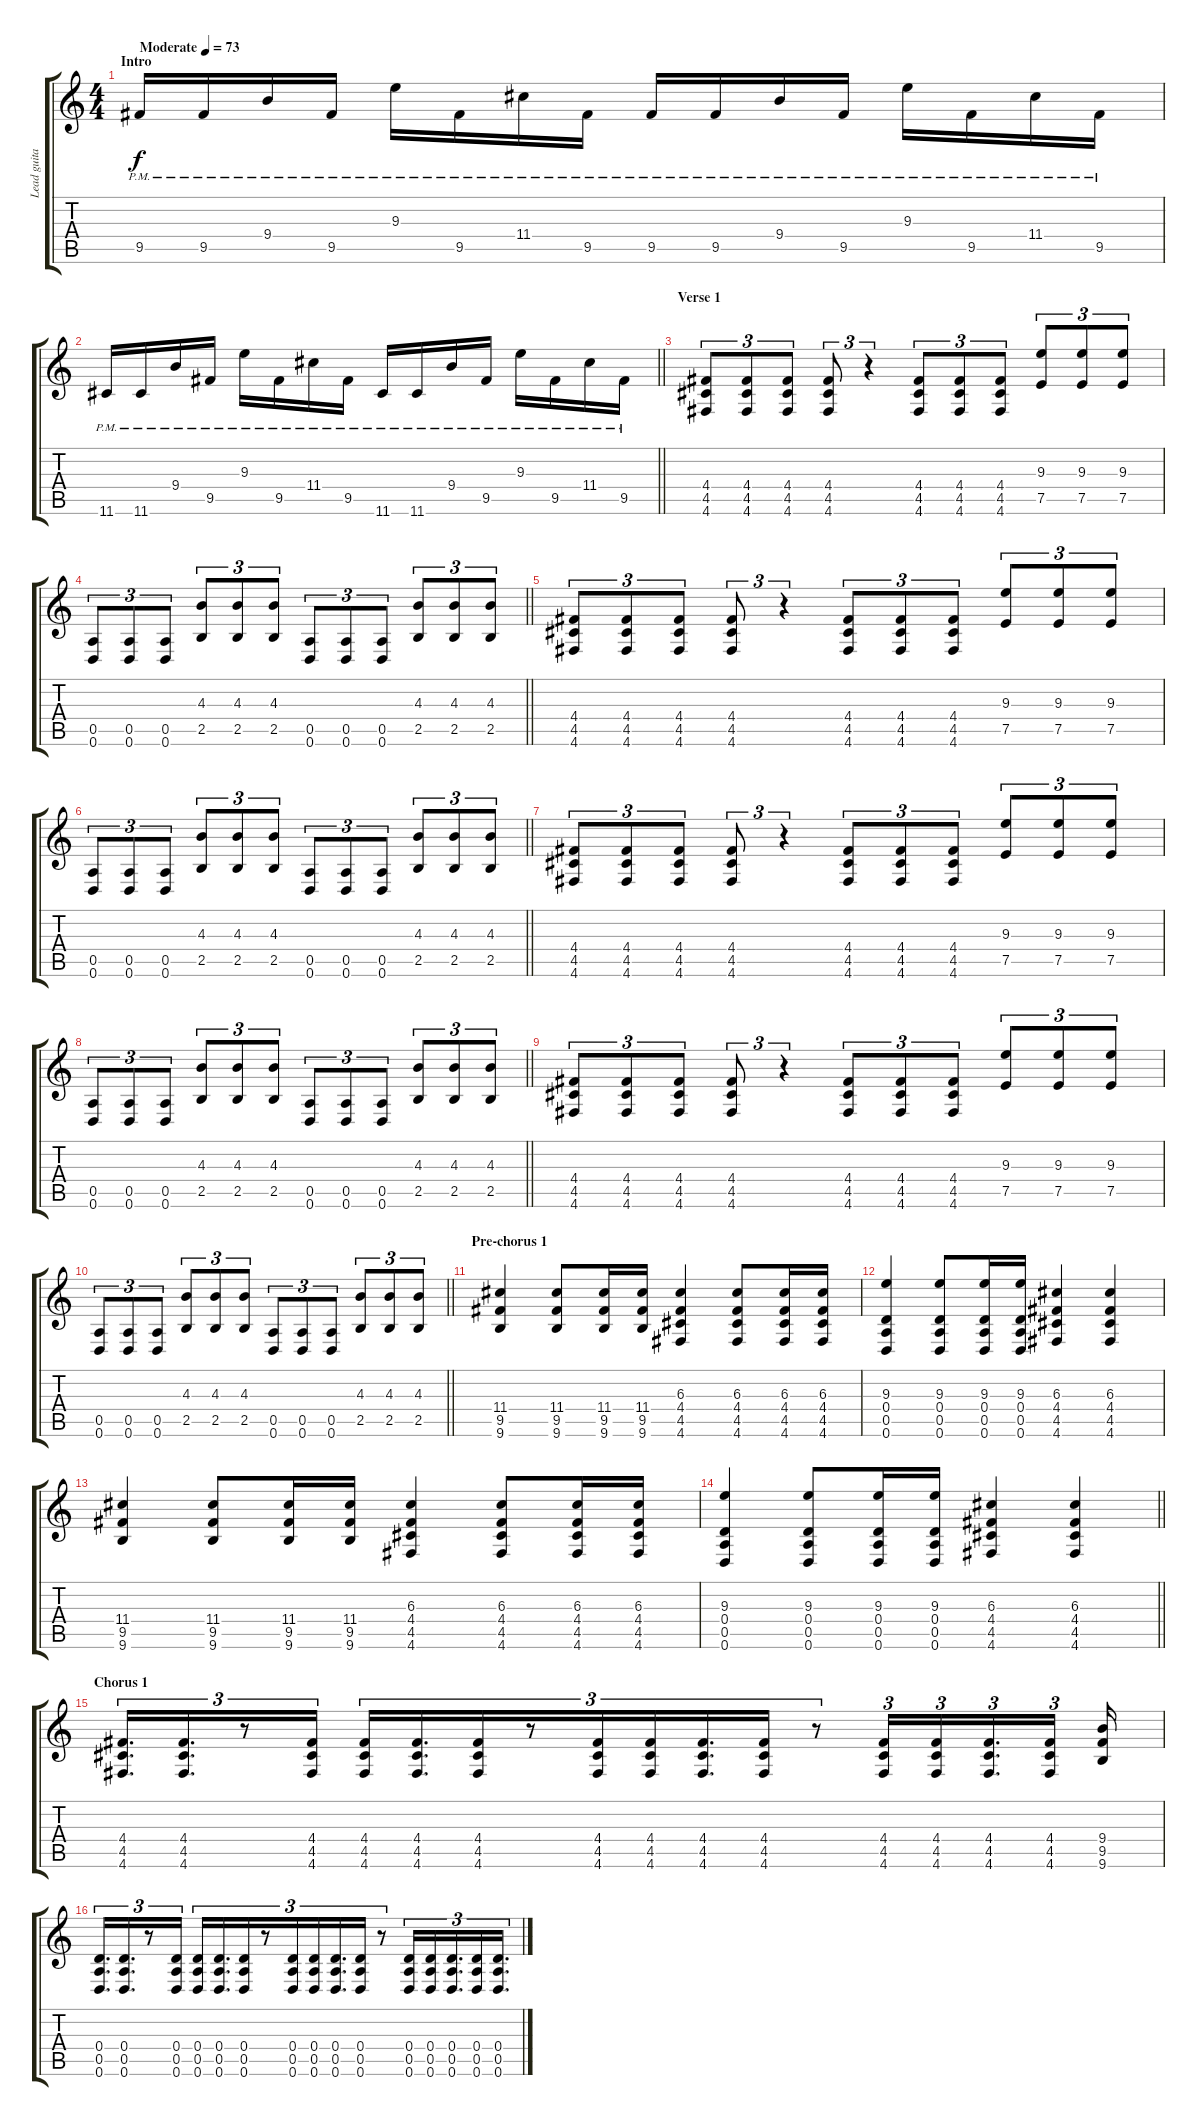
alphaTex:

\track ("Lead guitar" "Lead guita") {instrument distortionguitar}
\staff {score tabs}
\tuning (E4 B3 G3 D3 A2 D2) {hide}
\ts (4 4)
\section ("" "Intro")
\tempo (73 "Moderate")
\clef g2
\ks c
9.5{pm}.16{dy f instrument distortionguitar} 9.5{pm}.16 9.4{pm}.16 9.5{pm}.16 9.3{pm}.16 9.5{pm}.16 11.4{pm}.16 9.5{pm}.16 9.5{pm}.16 9.5{pm}.16 9.4{pm}.16 9.5{pm}.16 9.3{pm}.16 9.5{pm}.16 11.4{pm}.16 9.5{pm}.16 |
\barLineRight lightlight
11.6{pm}.16 11.6{pm}.16 9.4{pm}.16 9.5{pm}.16 9.3{pm}.16 9.5{pm}.16 11.4{pm}.16 9.5{pm}.16 11.6{pm}.16 11.6{pm}.16 9.4{pm}.16 9.5{pm}.16 9.3{pm}.16 9.5{pm}.16 11.4{pm}.16 9.5{pm}.16 |
\section ("" "Verse 1")
(4.4 4.5 4.6).8{tu (3 2)} (4.4 4.5 4.6).8{tu (3 2)} (4.4 4.5 4.6).8{tu (3 2)} (4.4 4.5 4.6).8{tu (3 2)} r.4{tu (3 2)} (4.4 4.5 4.6).8{tu (3 2)} (4.4 4.5 4.6).8{tu (3 2)} (4.4 4.5 4.6).8{tu (3 2)} (9.3 7.5).8{tu (3 2)} (9.3 7.5).8{tu (3 2)} (9.3 7.5).8{tu (3 2)} |
\barLineRight lightlight
(0.5 0.6).8{tu (3 2)} (0.5 0.6).8{tu (3 2)} (0.5 0.6).8{tu (3 2)} (4.3 2.5).8{tu (3 2)} (4.3 2.5).8{tu (3 2)} (4.3 2.5).8{tu (3 2)} (0.5 0.6).8{tu (3 2)} (0.5 0.6).8{tu (3 2)} (0.5 0.6).8{tu (3 2)} (4.3 2.5).8{tu (3 2)} (4.3 2.5).8{tu (3 2)} (4.3 2.5).8{tu (3 2)} |
(4.4 4.5 4.6).8{tu (3 2)} (4.4 4.5 4.6).8{tu (3 2)} (4.4 4.5 4.6).8{tu (3 2)} (4.4 4.5 4.6).8{tu (3 2)} r.4{tu (3 2)} (4.4 4.5 4.6).8{tu (3 2)} (4.4 4.5 4.6).8{tu (3 2)} (4.4 4.5 4.6).8{tu (3 2)} (9.3 7.5).8{tu (3 2)} (9.3 7.5).8{tu (3 2)} (9.3 7.5).8{tu (3 2)} |
\barLineRight lightlight
(0.5 0.6).8{tu (3 2)} (0.5 0.6).8{tu (3 2)} (0.5 0.6).8{tu (3 2)} (4.3 2.5).8{tu (3 2)} (4.3 2.5).8{tu (3 2)} (4.3 2.5).8{tu (3 2)} (0.5 0.6).8{tu (3 2)} (0.5 0.6).8{tu (3 2)} (0.5 0.6).8{tu (3 2)} (4.3 2.5).8{tu (3 2)} (4.3 2.5).8{tu (3 2)} (4.3 2.5).8{tu (3 2)} |
(4.4 4.5 4.6).8{tu (3 2)} (4.4 4.5 4.6).8{tu (3 2)} (4.4 4.5 4.6).8{tu (3 2)} (4.4 4.5 4.6).8{tu (3 2)} r.4{tu (3 2)} (4.4 4.5 4.6).8{tu (3 2)} (4.4 4.5 4.6).8{tu (3 2)} (4.4 4.5 4.6).8{tu (3 2)} (9.3 7.5).8{tu (3 2)} (9.3 7.5).8{tu (3 2)} (9.3 7.5).8{tu (3 2)} |
\barLineRight lightlight
(0.5 0.6).8{tu (3 2)} (0.5 0.6).8{tu (3 2)} (0.5 0.6).8{tu (3 2)} (4.3 2.5).8{tu (3 2)} (4.3 2.5).8{tu (3 2)} (4.3 2.5).8{tu (3 2)} (0.5 0.6).8{tu (3 2)} (0.5 0.6).8{tu (3 2)} (0.5 0.6).8{tu (3 2)} (4.3 2.5).8{tu (3 2)} (4.3 2.5).8{tu (3 2)} (4.3 2.5).8{tu (3 2)} |
(4.4 4.5 4.6).8{tu (3 2)} (4.4 4.5 4.6).8{tu (3 2)} (4.4 4.5 4.6).8{tu (3 2)} (4.4 4.5 4.6).8{tu (3 2)} r.4{tu (3 2)} (4.4 4.5 4.6).8{tu (3 2)} (4.4 4.5 4.6).8{tu (3 2)} (4.4 4.5 4.6).8{tu (3 2)} (9.3 7.5).8{tu (3 2)} (9.3 7.5).8{tu (3 2)} (9.3 7.5).8{tu (3 2)} |
\barLineRight lightlight
(0.5 0.6).8{tu (3 2)} (0.5 0.6).8{tu (3 2)} (0.5 0.6).8{tu (3 2)} (4.3 2.5).8{tu (3 2)} (4.3 2.5).8{tu (3 2)} (4.3 2.5).8{tu (3 2)} (0.5 0.6).8{tu (3 2)} (0.5 0.6).8{tu (3 2)} (0.5 0.6).8{tu (3 2)} (4.3 2.5).8{tu (3 2)} (4.3 2.5).8{tu (3 2)} (4.3 2.5).8{tu (3 2)} |
\section ("" "Pre-chorus 1")
(11.4 9.5 9.6).4 (11.4 9.5 9.6).8 (11.4 9.5 9.6).16 (11.4 9.5 9.6).16 (6.3 4.4 4.5 4.6).4 (6.3 4.4 4.5 4.6).8 (6.3 4.4 4.5 4.6).16 (6.3 4.4 4.5 4.6).16 |
(9.3 0.4 0.5 0.6).4 (9.3 0.4 0.5 0.6).8 (9.3 0.4 0.5 0.6).16 (9.3 0.4 0.5 0.6).16 (6.3 4.4 4.5 4.6).4 (6.3 4.4 4.5 4.6).4 |
(11.4 9.5 9.6).4 (11.4 9.5 9.6).8 (11.4 9.5 9.6).16 (11.4 9.5 9.6).16 (6.3 4.4 4.5 4.6).4 (6.3 4.4 4.5 4.6).8 (6.3 4.4 4.5 4.6).16 (6.3 4.4 4.5 4.6).16 |
\barLineRight lightlight
(9.3 0.4 0.5 0.6).4 (9.3 0.4 0.5 0.6).8 (9.3 0.4 0.5 0.6).16 (9.3 0.4 0.5 0.6).16 (6.3 4.4 4.5 4.6).4 (6.3 4.4 4.5 4.6).4 |
\section ("" "Chorus 1")
(4.4 4.5 4.6).16{d tu (3 2)} (4.4 4.5 4.6).16{d tu (3 2)} r.8{tu (3 2)} (4.4 4.5 4.6).16{tu (3 2)} (4.4 4.5 4.6).16{tu (3 2)} (4.4 4.5 4.6).16{d tu (3 2)} (4.4 4.5 4.6).16{tu (3 2)} r.8{tu (3 2)} (4.4 4.5 4.6).16{tu (3 2)} (4.4 4.5 4.6).16{tu (3 2)} (4.4 4.5 4.6).16{d tu (3 2)} (4.4 4.5 4.6).16{tu (3 2)} r.8{tu (3 2)} (4.4 4.5 4.6).16{tu (3 2)} (4.4 4.5 4.6).16{tu (3 2)} (4.4 4.5 4.6).16{d tu (3 2)} (4.4 4.5 4.6).16{tu (3 2) beam splitsecondary} (9.4 9.5 9.6).16 |
(0.4 0.5 0.6).16{d tu (3 2)} (0.4 0.5 0.6).16{d tu (3 2)} r.8{tu (3 2)} (0.4 0.5 0.6).16{tu (3 2)} (0.4 0.5 0.6).16{tu (3 2)} (0.4 0.5 0.6).16{d tu (3 2)} (0.4 0.5 0.6).16{tu (3 2)} r.8{tu (3 2)} (0.4 0.5 0.6).16{tu (3 2)} (0.4 0.5 0.6).16{tu (3 2)} (0.4 0.5 0.6).16{d tu (3 2)} (0.4 0.5 0.6).16{tu (3 2)} r.8{tu (3 2)} (0.4 0.5 0.6).16{tu (3 2)} (0.4 0.5 0.6).16{tu (3 2)} (0.4 0.5 0.6).16{d tu (3 2)} (0.4 0.5 0.6).16{tu (3 2)} (0.4 0.5 0.6).16{d tu (3 2)}
